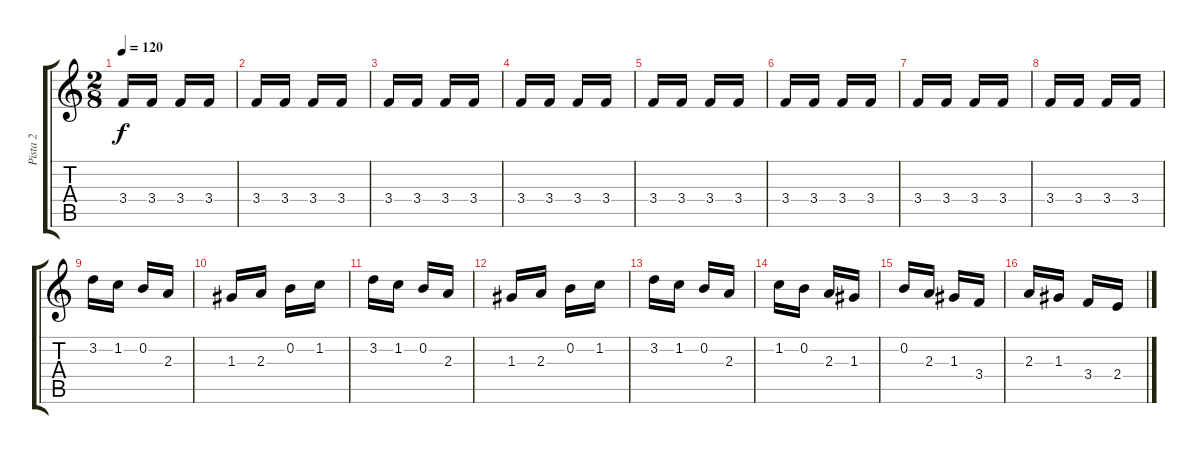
\track ("Pista 2" "Pista 2") {instrument distortionguitar}
\staff {score tabs}
\tuning (E4 B3 G3 D3 A2 E2) {hide}
\ts (2 8)
\tempo 120
\clef g2
\ks c
3.4.16{dy f} 3.4.16 3.4.16 3.4.16 |
3.4.16 3.4.16 3.4.16 3.4.16 |
3.4.16 3.4.16 3.4.16 3.4.16 |
3.4.16 3.4.16 3.4.16 3.4.16 |
3.4.16 3.4.16 3.4.16 3.4.16 |
3.4.16 3.4.16 3.4.16 3.4.16 |
3.4.16 3.4.16 3.4.16 3.4.16 |
3.4.16 3.4.16 3.4.16 3.4.16 |
3.2.16 1.2.16 0.2.16 2.3.16 |
1.3.16 2.3.16 0.2.16 1.2.16 |
3.2.16 1.2.16 0.2.16 2.3.16 |
1.3.16 2.3.16 0.2.16 1.2.16 |
3.2.16 1.2.16 0.2.16 2.3.16 |
1.2.16 0.2.16 2.3.16 1.3.16 |
0.2.16 2.3.16 1.3.16 3.4.16 |
2.3.16 1.3.16 3.4.16 2.4.16
